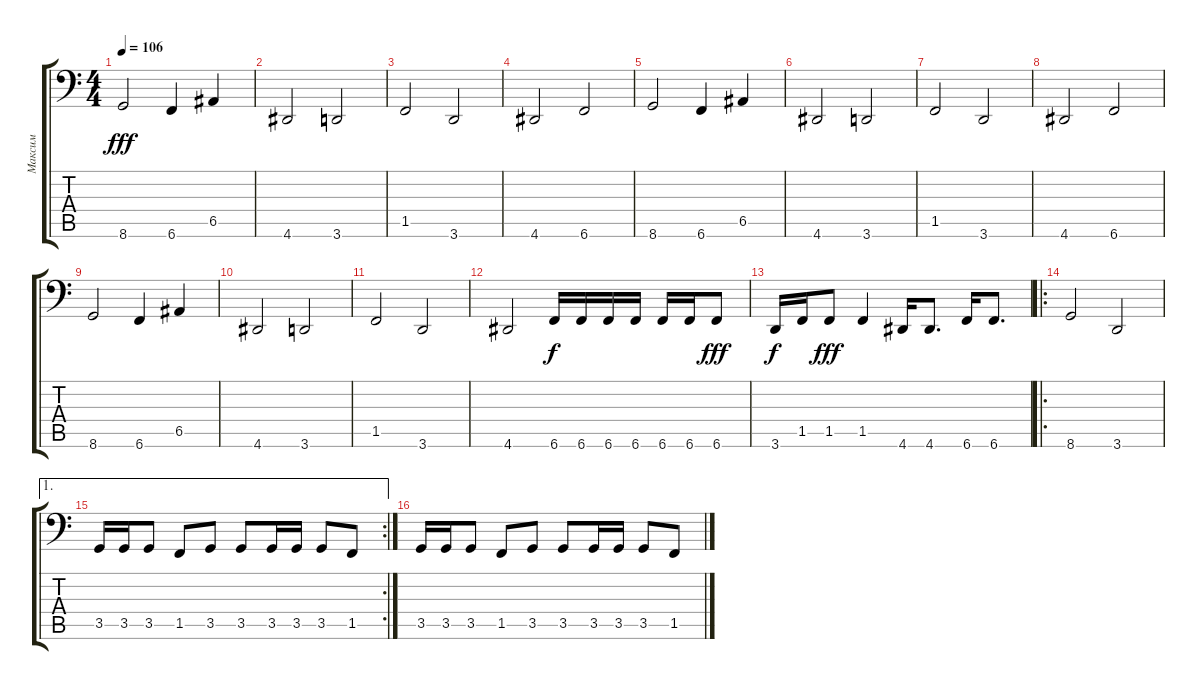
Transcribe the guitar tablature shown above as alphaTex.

\track ("Максим" "Максим") {instrument electricbassfinger}
\staff {score tabs}
\tuning (C3 G2 D2 A1 E1 B0) {hide}
\ts (4 4)
\tempo 106
\clef f4
\ks c
8.6.2{dy fff} 6.6.4 6.5.4 |
4.6.2 3.6.2 |
1.5.2 3.6.2 |
4.6.2 6.6.2 |
8.6.2 6.6.4 6.5.4 |
4.6.2 3.6.2 |
1.5.2 3.6.2 |
4.6.2 6.6.2 |
8.6.2 6.6.4 6.5.4 |
4.6.2 3.6.2 |
1.5.2 3.6.2 |
4.6.2 6.6.16{dy f} 6.6.16 6.6.16 6.6.16 6.6.16 6.6.16 6.6.8{dy fff} |
3.6.16{dy f} 1.5.16 1.5.8{dy fff} 1.5.4 4.6.16 4.6.8{d} 6.6.16 6.6.8{d} |
\ro
8.6.2 3.6.2 |
\ae 1
\rc 2
3.5.16 3.5.16 3.5.8 1.5.8 3.5.8 3.5.8 3.5.16 3.5.16 3.5.8 1.5.8 |
3.5.16 3.5.16 3.5.8 1.5.8 3.5.8 3.5.8 3.5.16 3.5.16 3.5.8 1.5.8
